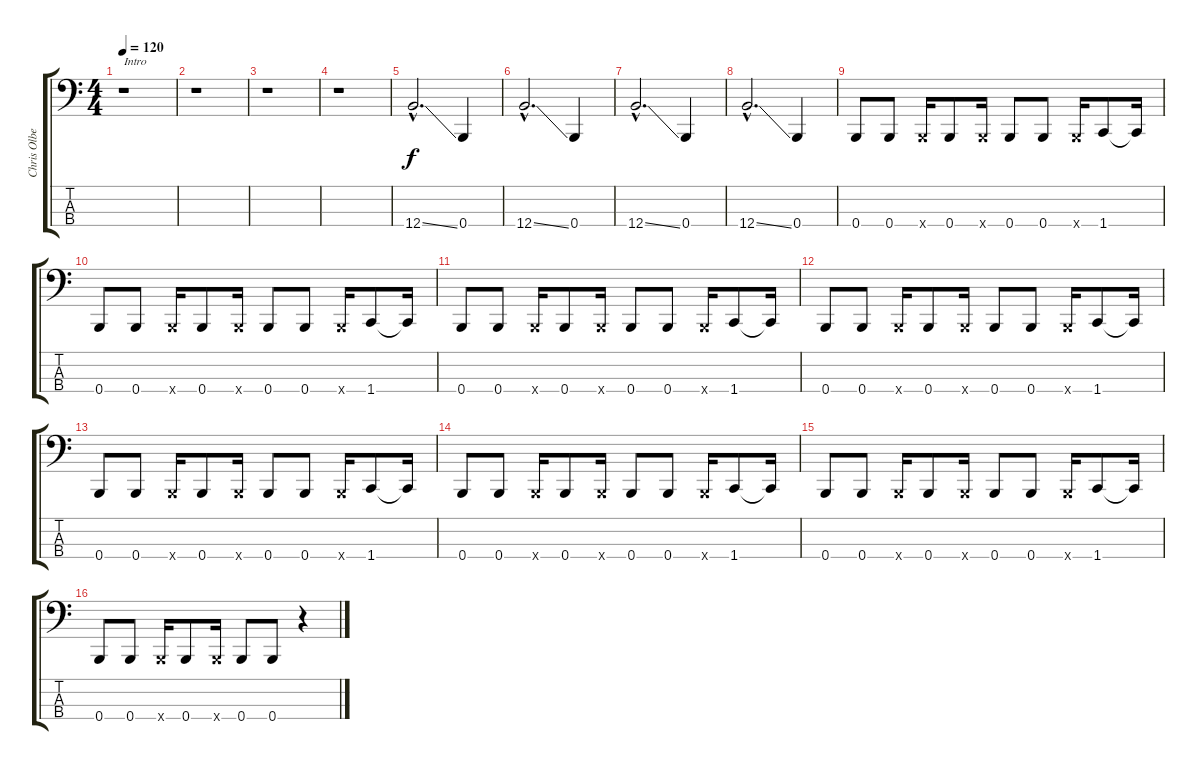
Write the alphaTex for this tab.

\track ("Chris Olbe Wolbers" "Chris Olbe") {instrument electricbasspick}
\staff {score tabs}
\tuning (D2 A1 E1 B0) {hide}
\ts (4 4)
\tempo 120
\clef f4
\ks c
r.1{txt "Intro" dy f instrument electricbasspick} |
r.1 |
r.1 |
r.1 |
12.4{ss hac}.2{d} 0.4.4 |
12.4{ss hac}.2{d} 0.4.4 |
12.4{ss hac}.2{d} 0.4.4 |
12.4{ss hac}.2{d} 0.4.4 |
0.4.8 0.4.8 0.4{x}.16 0.4.8 0.4{x}.16 0.4.8 0.4.8 0.4{x}.16 1.4.8 1.4{t}.16 |
0.4.8 0.4.8 0.4{x}.16 0.4.8 0.4{x}.16 0.4.8 0.4.8 0.4{x}.16 1.4.8 1.4{t}.16 |
0.4.8 0.4.8 0.4{x}.16 0.4.8 0.4{x}.16 0.4.8 0.4.8 0.4{x}.16 1.4.8 1.4{t}.16 |
0.4.8 0.4.8 0.4{x}.16 0.4.8 0.4{x}.16 0.4.8 0.4.8 0.4{x}.16 1.4.8 1.4{t}.16 |
0.4.8 0.4.8 0.4{x}.16 0.4.8 0.4{x}.16 0.4.8 0.4.8 0.4{x}.16 1.4.8 1.4{t}.16 |
0.4.8 0.4.8 0.4{x}.16 0.4.8 0.4{x}.16 0.4.8 0.4.8 0.4{x}.16 1.4.8 1.4{t}.16 |
0.4.8 0.4.8 0.4{x}.16 0.4.8 0.4{x}.16 0.4.8 0.4.8 0.4{x}.16 1.4.8 1.4{t}.16 |
0.4.8 0.4.8 0.4{x}.16 0.4.8 0.4{x}.16 0.4.8 0.4.8 r.4
